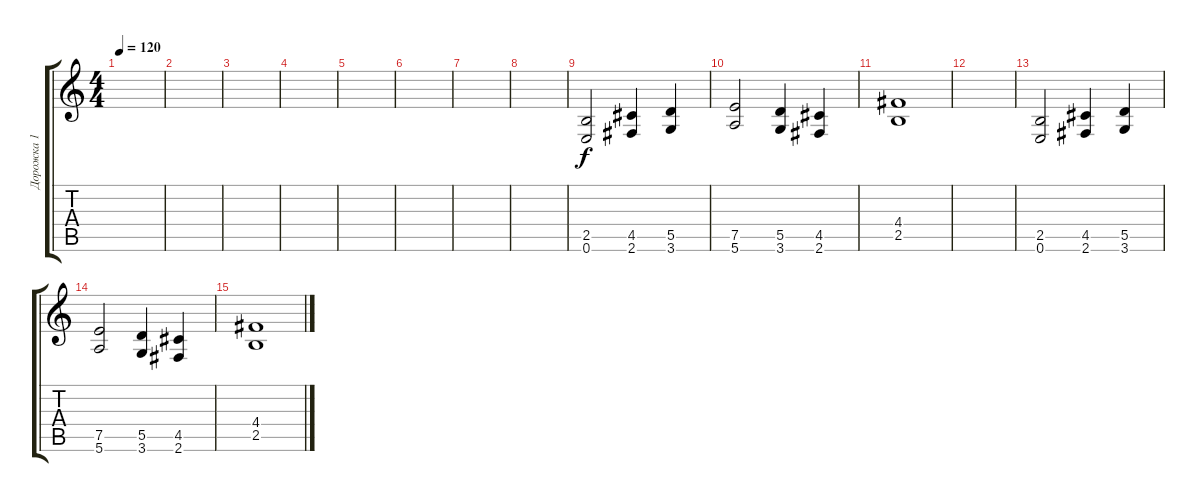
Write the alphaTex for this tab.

\track ("Дорожка 1" "Дорожка 1") {instrument overdrivenguitar}
\staff {score tabs}
\tuning (E4 B3 G3 D3 A2 E2) {hide}
\ts (4 4)
\tempo 120
\clef g2
\ks c
|
|
|
|
|
|
|
|
(2.5 0.6).2 (4.5 2.6).4 (5.5 3.6).4 |
(7.5 5.6).2 (5.5 3.6).4 (4.5 2.6).4 |
(4.4 2.5).1 |
|
(2.5 0.6).2 (4.5 2.6).4 (5.5 3.6).4 |
(7.5 5.6).2 (5.5 3.6).4 (4.5 2.6).4 |
(4.4 2.5).1
